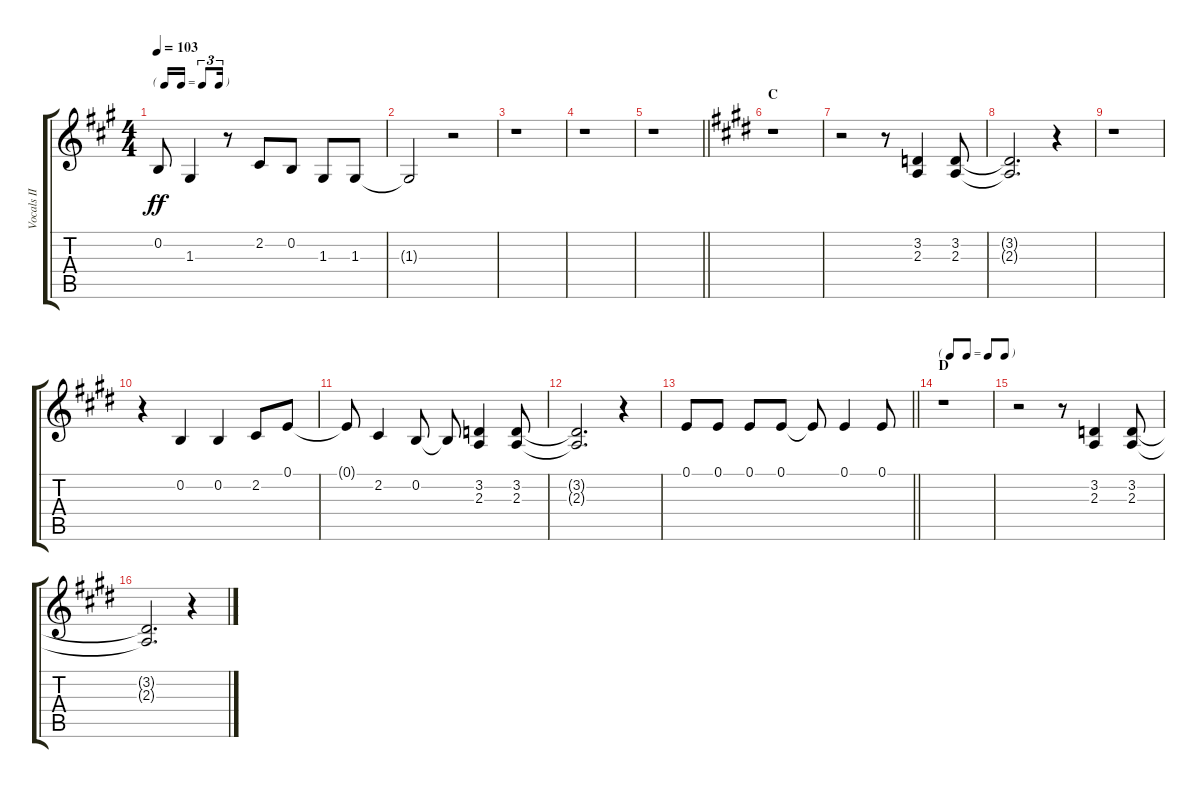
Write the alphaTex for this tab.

\track ("Vocals II" "Vocals II") {instrument voiceoohs}
\staff {score tabs}
\tuning (E4 B3 G3 D3 A2 E2) {hide}
\ts (4 4)
\tf triplet16th
\tempo 103
\clef g2
\ks a
0.2{t}.8{dy ff} 1.3.4 r.8 2.2.8 0.2.8 1.3.8 1.3.8 |
1.3{t}.2 r.2 |
r.1 |
r.1 |
\barLineRight lightlight
r.1 |
\section ("" "C")
\ks e
r.1 |
r.2 r.8 (3.2 2.3).4 (3.2 2.3).8 |
(3.2{t} 2.3{t}).2{d} r.4 |
r.1 |
r.4 0.2.4 0.2.4 2.2.8 0.1.8 |
0.1{t}.8 2.2.4 0.2.8 0.2{t}.8 (3.2 2.3).4 (3.2 2.3).8 |
(3.2{t} 2.3{t}).2{d} r.4 |
\barLineRight lightlight
0.1.8 0.1.8 0.1.8 0.1.8 0.1{t}.8 0.1.4 0.1.8 |
\tf none
\section ("" "D")
r.1 |
r.2 r.8 (3.2 2.3).4 (3.2 2.3).8 |
(3.2{t} 2.3{t}).2{d} r.4
